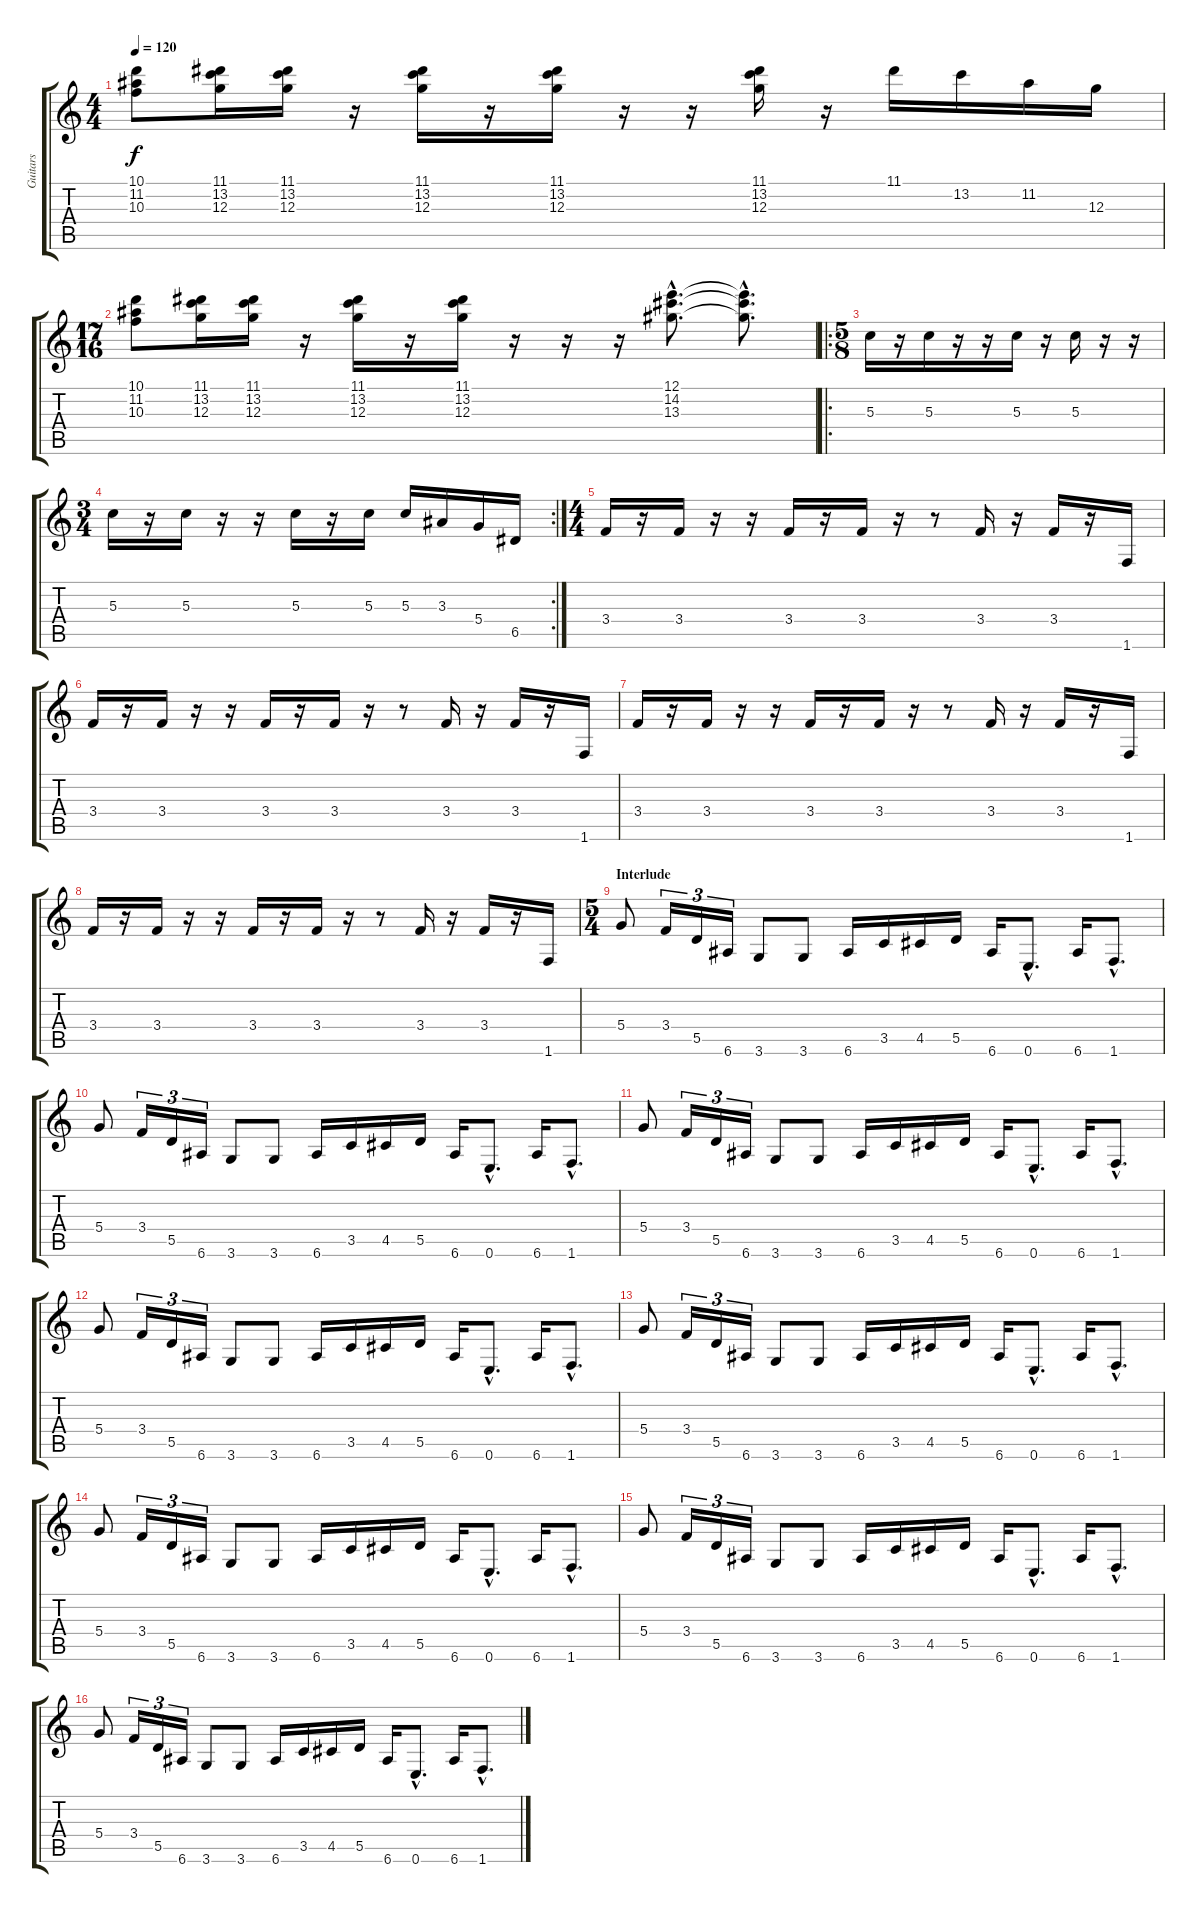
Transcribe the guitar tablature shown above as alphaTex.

\track ("Guitars" "Guitars") {instrument electricguitarclean}
\staff {score tabs}
\tuning (E4 B3 G3 D3 A2 E2) {hide}
\ts (4 4)
\tempo 120
\clef g2
\ks c
(10.1 11.2 10.3).8{dy f} (11.1 13.2 12.3).16 (11.1 13.2 12.3).16 r.16 (11.1 13.2 12.3).16 r.16 (11.1 13.2 12.3).16 r.16 r.16 (11.1 13.2 12.3).16 r.16 11.1.16 13.2.16 11.2.16 12.3.16 |
\ts (17 16)
(10.1 11.2 10.3).8 (11.1 13.2 12.3).16 (11.1 13.2 12.3).16 r.16 (11.1 13.2 12.3).16 r.16 (11.1 13.2 12.3).16 r.16 r.16 r.16 (12.1{hac} 14.2{hac} 13.3{hac}).8{d} (12.1{hac t} 14.2{hac t} 13.3{hac t}).8{d} |
\ro
\ts (5 8)
5.3.16 r.16 5.3.16 r.16 r.16 5.3.16 r.16 5.3.16 r.16 r.16 |
\rc 2
\ts (3 4)
5.3.16 r.16 5.3.16 r.16 r.16 5.3.16 r.16 5.3.16 5.3.16 3.3.16 5.4.16 6.5.16 |
\ts (4 4)
3.4.16 r.16 3.4.16 r.16 r.16 3.4.16 r.16 3.4.16 r.16 r.8 3.4.16 r.16 3.4.16 r.16 1.6.16 |
3.4.16 r.16 3.4.16 r.16 r.16 3.4.16 r.16 3.4.16 r.16 r.8 3.4.16 r.16 3.4.16 r.16 1.6.16 |
3.4.16 r.16 3.4.16 r.16 r.16 3.4.16 r.16 3.4.16 r.16 r.8 3.4.16 r.16 3.4.16 r.16 1.6.16 |
3.4.16 r.16 3.4.16 r.16 r.16 3.4.16 r.16 3.4.16 r.16 r.8 3.4.16 r.16 3.4.16 r.16 1.6.16 |
\ts (5 4)
\section ("" "Interlude")
5.4.8 3.4.16{tu (3 2)} 5.5.16{tu (3 2)} 6.6.16{tu (3 2)} 3.6.8 3.6.8 6.6.16 3.5.16 4.5.16 5.5.16 6.6.16 0.6{hac}.8{d} 6.6.16 1.6{hac}.8{d} |
5.4.8 3.4.16{tu (3 2)} 5.5.16{tu (3 2)} 6.6.16{tu (3 2)} 3.6.8 3.6.8 6.6.16 3.5.16 4.5.16 5.5.16 6.6.16 0.6{hac}.8{d} 6.6.16 1.6{hac}.8{d} |
5.4.8 3.4.16{tu (3 2)} 5.5.16{tu (3 2)} 6.6.16{tu (3 2)} 3.6.8 3.6.8 6.6.16 3.5.16 4.5.16 5.5.16 6.6.16 0.6{hac}.8{d} 6.6.16 1.6{hac}.8{d} |
5.4.8 3.4.16{tu (3 2)} 5.5.16{tu (3 2)} 6.6.16{tu (3 2)} 3.6.8 3.6.8 6.6.16 3.5.16 4.5.16 5.5.16 6.6.16 0.6{hac}.8{d} 6.6.16 1.6{hac}.8{d} |
5.4.8 3.4.16{tu (3 2)} 5.5.16{tu (3 2)} 6.6.16{tu (3 2)} 3.6.8 3.6.8 6.6.16 3.5.16 4.5.16 5.5.16 6.6.16 0.6{hac}.8{d} 6.6.16 1.6{hac}.8{d} |
5.4.8 3.4.16{tu (3 2)} 5.5.16{tu (3 2)} 6.6.16{tu (3 2)} 3.6.8 3.6.8 6.6.16 3.5.16 4.5.16 5.5.16 6.6.16 0.6{hac}.8{d} 6.6.16 1.6{hac}.8{d} |
5.4.8 3.4.16{tu (3 2)} 5.5.16{tu (3 2)} 6.6.16{tu (3 2)} 3.6.8 3.6.8 6.6.16 3.5.16 4.5.16 5.5.16 6.6.16 0.6{hac}.8{d} 6.6.16 1.6{hac}.8{d} |
5.4.8 3.4.16{tu (3 2)} 5.5.16{tu (3 2)} 6.6.16{tu (3 2)} 3.6.8 3.6.8 6.6.16 3.5.16 4.5.16 5.5.16 6.6.16 0.6{hac}.8{d} 6.6.16 1.6{hac}.8{d}
